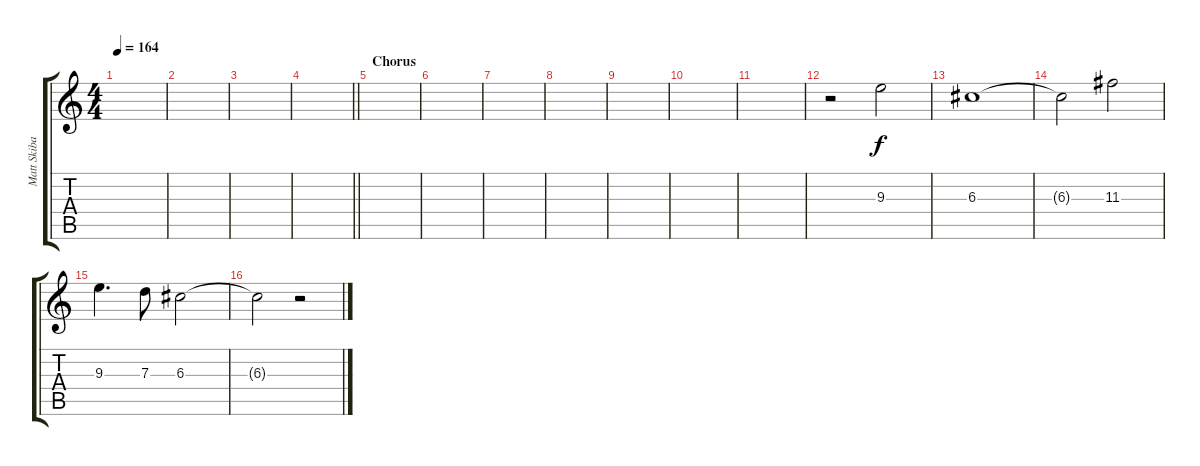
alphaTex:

\track ("Matt Skiba - Vocals" "Matt Skiba") {instrument distortionguitar}
\staff {score tabs}
\tuning (E4 B3 G3 D3 A2 E2) {hide}
\ts (4 4)
\tempo 164
\clef g2
\ks c
|
|
|
\barLineRight lightlight
|
\section ("" "Chorus")
|
|
|
|
|
|
|
r.2 9.3.2 |
6.3.1 |
6.3{t}.2 11.3.2 |
9.3.4{d} 7.3.8 6.3.2 |
6.3{t}.2 r.2
